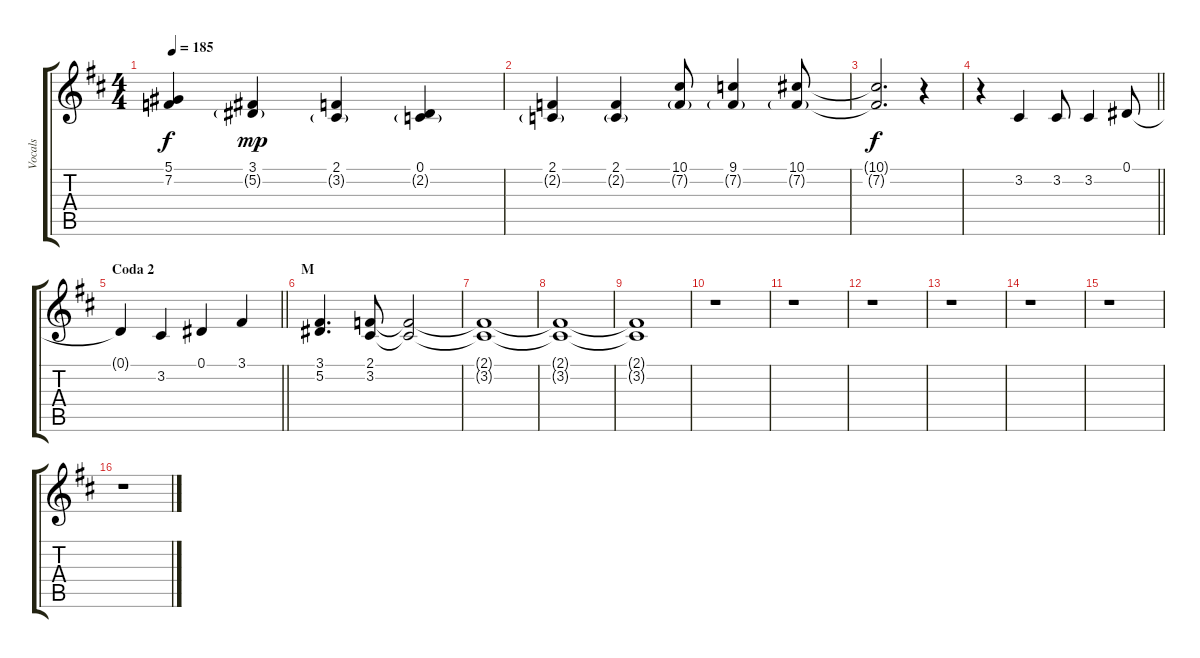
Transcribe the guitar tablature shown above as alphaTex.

\track ("Vocals" "Vocals") {instrument oboe}
\staff {score tabs}
\tuning (Eb4 Bb3 Gb3 Db3 Ab2 Eb2) {hide}
\ts (4 4)
\tempo 185
\clef g2
\ks d
(5.1{t} 7.2{t}).4{dy f} (3.1 5.2{g}).4{dy mp} (2.1 3.2{g}).4 (0.1 2.2{g}).4 |
(2.1 2.2{g}).4 (2.1 2.2{g}).4 (10.1 7.2{g}).8 (9.1 7.2{g}).4 (10.1 7.2{g}).8 |
(10.1{t} 7.2{t}).2{d dy f} r.4 |
\barLineRight lightlight
r.4 3.2.4 3.2.8 3.2.4 0.1.8 |
\section ("" "Coda 2")
\barLineRight lightlight
0.1{t}.4 3.2.4 0.1.4 3.1.4 |
\section ("" "M")
(3.1 5.2).4{d} (2.1 3.2).8 (2.1{t} 3.2{t}).2 |
(2.1{t} 3.2{t}).1 |
(2.1{t} 3.2{t}).1 |
(2.1{t} 3.2{t}).1 |
r.1 |
r.1 |
r.1 |
r.1 |
r.1 |
r.1 |
r.1
